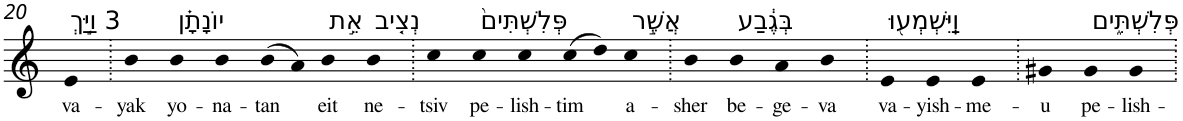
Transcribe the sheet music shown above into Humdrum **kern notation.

**kern	**text
*part1	*part1
*staff1	*staff1
*I"Piano	*
*I'Pno	*
!!LO:PB:g=z
*clefG2	*
*k[]	*
=20	=20
!LO:TX:a:t=3 וַיַּ֣ךְ	!
!	!LO:LY:b
4e	va-
=21.	=21.
!	!LO:LY:b
4b	-yak
!LO:TX:a:t=יוֹנָתָ֗ן	!
!	!LO:LY:b
4b	yo-
!	!LO:LY:b
4b	-na-
!	!LO:LY:b
(>8b	-tan
8a)	.
!LO:TX:a:t=אֵ֣ת	!
!	!LO:LY:b
4b	eit
!LO:TX:a:t=נְצִ֤יב	!
!	!LO:LY:b
4b	ne-
=22.	=22.
!	!LO:LY:b
4cc	-tsiv
!LO:TX:a:t=פְּלִשְׁתִּים֙	!
!	!LO:LY:b
4cc	pe-
!	!LO:LY:b
4cc	-lish-
!	!LO:LY:b
(>8cc	-tim
8dd)	.
!LO:TX:a:t=אֲשֶׁ֣ר	!
!	!LO:LY:b
4cc	a-
=23.	=23.
!	!LO:LY:b
4b	-sher
!LO:TX:a:t=בְּגֶ֔בַע	!
!	!LO:LY:b
4b	be-
!	!LO:LY:b
4a	-ge-
!	!LO:LY:b
4b	-va
=24.	=24.
!LO:TX:a:t=וַֽיִּשְׁמְע֖וּ	!
!	!LO:LY:b
4e	va-
!	!LO:LY:b
4e	-yish-
!	!LO:LY:b
4e	-me-
=25.	=25.
!	!LO:LY:b
4g#X	-u
!LO:TX:a:t=פְּלִשְׁתִּ֑ים	!
!	!LO:LY:b
4g#	pe-
!	!LO:LY:b
4g#	-lish-
=.	=.
*-	*-
